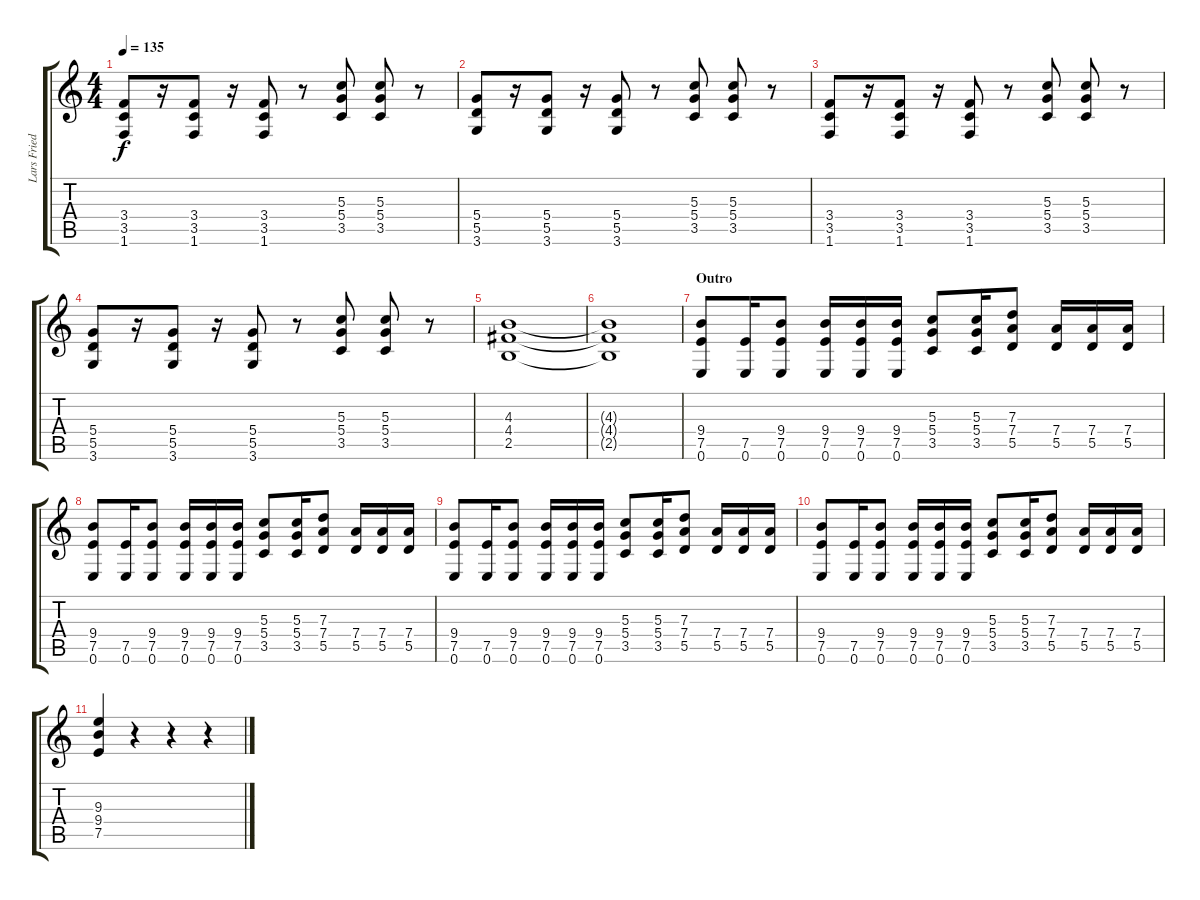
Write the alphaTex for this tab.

\track ("Lars Friedriksen" "Lars Fried") {instrument distortionguitar}
\staff {score tabs}
\tuning (E4 B3 G3 D3 A2 E2) {hide}
\ts (4 4)
\tempo 135
\clef g2
\ks c
(3.4 3.5 1.6).8{dy f} r.16 (3.4 3.5 1.6).8 r.16 (3.4 3.5 1.6).8 r.8 (5.3 5.4 3.5).8 (5.3 5.4 3.5).8 r.8 |
(5.4 5.5 3.6).8 r.16 (5.4 5.5 3.6).8 r.16 (5.4 5.5 3.6).8 r.8 (5.3 5.4 3.5).8 (5.3 5.4 3.5).8 r.8 |
(3.4 3.5 1.6).8 r.16 (3.4 3.5 1.6).8 r.16 (3.4 3.5 1.6).8 r.8 (5.3 5.4 3.5).8 (5.3 5.4 3.5).8 r.8 |
(5.4 5.5 3.6).8 r.16 (5.4 5.5 3.6).8 r.16 (5.4 5.5 3.6).8 r.8 (5.3 5.4 3.5).8 (5.3 5.4 3.5).8 r.8 |
(4.3 4.4 2.5).1 |
(4.3{t} 4.4{t} 2.5{t}).1 |
\section ("" "Outro")
(9.4 7.5 0.6).8 (7.5 0.6).16 (9.4 7.5 0.6).8 (9.4 7.5 0.6).16 (9.4 7.5 0.6).16 (9.4 7.5 0.6).16 (5.3 5.4 3.5).8 (5.3 5.4 3.5).16 (7.3 7.4 5.5).8 (7.4 5.5).16 (7.4 5.5).16 (7.4 5.5).16 |
(9.4 7.5 0.6).8 (7.5 0.6).16 (9.4 7.5 0.6).8 (9.4 7.5 0.6).16 (9.4 7.5 0.6).16 (9.4 7.5 0.6).16 (5.3 5.4 3.5).8 (5.3 5.4 3.5).16 (7.3 7.4 5.5).8 (7.4 5.5).16 (7.4 5.5).16 (7.4 5.5).16 |
(9.4 7.5 0.6).8 (7.5 0.6).16 (9.4 7.5 0.6).8 (9.4 7.5 0.6).16 (9.4 7.5 0.6).16 (9.4 7.5 0.6).16 (5.3 5.4 3.5).8 (5.3 5.4 3.5).16 (7.3 7.4 5.5).8 (7.4 5.5).16 (7.4 5.5).16 (7.4 5.5).16 |
(9.4 7.5 0.6).8 (7.5 0.6).16 (9.4 7.5 0.6).8 (9.4 7.5 0.6).16 (9.4 7.5 0.6).16 (9.4 7.5 0.6).16 (5.3 5.4 3.5).8 (5.3 5.4 3.5).16 (7.3 7.4 5.5).8 (7.4 5.5).16 (7.4 5.5).16 (7.4 5.5).16 |
(9.3 9.4 7.5).4 r.4 r.4 r.4
